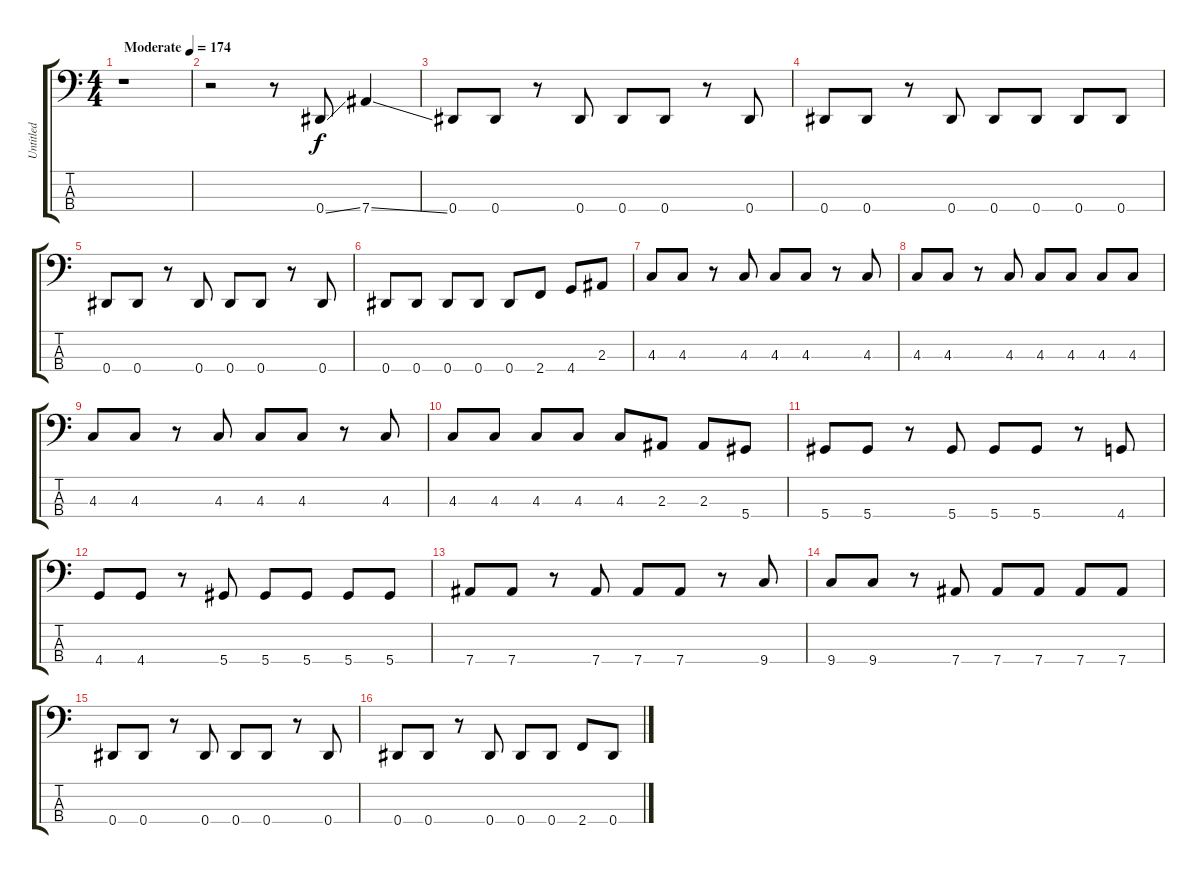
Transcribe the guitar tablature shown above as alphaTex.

\track ("Untitled" "Untitled") {instrument electricbassfinger}
\staff {score tabs}
\tuning (Gb2 Db2 Ab1 Eb1) {hide}
\ts (4 4)
\tempo (174 "Moderate")
\clef f4
\ks c
r.1{dy f instrument electricbassfinger} |
r.2 r.8 0.4{ss}.8 7.4{ss}.4 |
0.4.8 0.4.8 r.8 0.4.8 0.4.8 0.4.8 r.8 0.4.8 |
0.4.8 0.4.8 r.8 0.4.8 0.4.8 0.4.8 0.4.8 0.4.8 |
0.4.8 0.4.8 r.8 0.4.8 0.4.8 0.4.8 r.8 0.4.8 |
0.4.8 0.4.8 0.4.8 0.4.8 0.4.8 2.4.8 4.4.8 2.3.8 |
4.3.8 4.3.8 r.8 4.3.8 4.3.8 4.3.8 r.8 4.3.8 |
4.3.8 4.3.8 r.8 4.3.8 4.3.8 4.3.8 4.3.8 4.3.8 |
4.3.8 4.3.8 r.8 4.3.8 4.3.8 4.3.8 r.8 4.3.8 |
4.3.8 4.3.8 4.3.8 4.3.8 4.3.8 2.3.8 2.3.8 5.4.8 |
5.4.8 5.4.8 r.8 5.4.8 5.4.8 5.4.8 r.8 4.4.8 |
4.4.8 4.4.8 r.8 5.4.8 5.4.8 5.4.8 5.4.8 5.4.8 |
7.4.8 7.4.8 r.8 7.4.8 7.4.8 7.4.8 r.8 9.4.8 |
9.4.8 9.4.8 r.8 7.4.8 7.4.8 7.4.8 7.4.8 7.4.8 |
0.4.8 0.4.8 r.8 0.4.8 0.4.8 0.4.8 r.8 0.4.8 |
0.4.8 0.4.8 r.8 0.4.8 0.4.8 0.4.8 2.4.8 0.4.8
